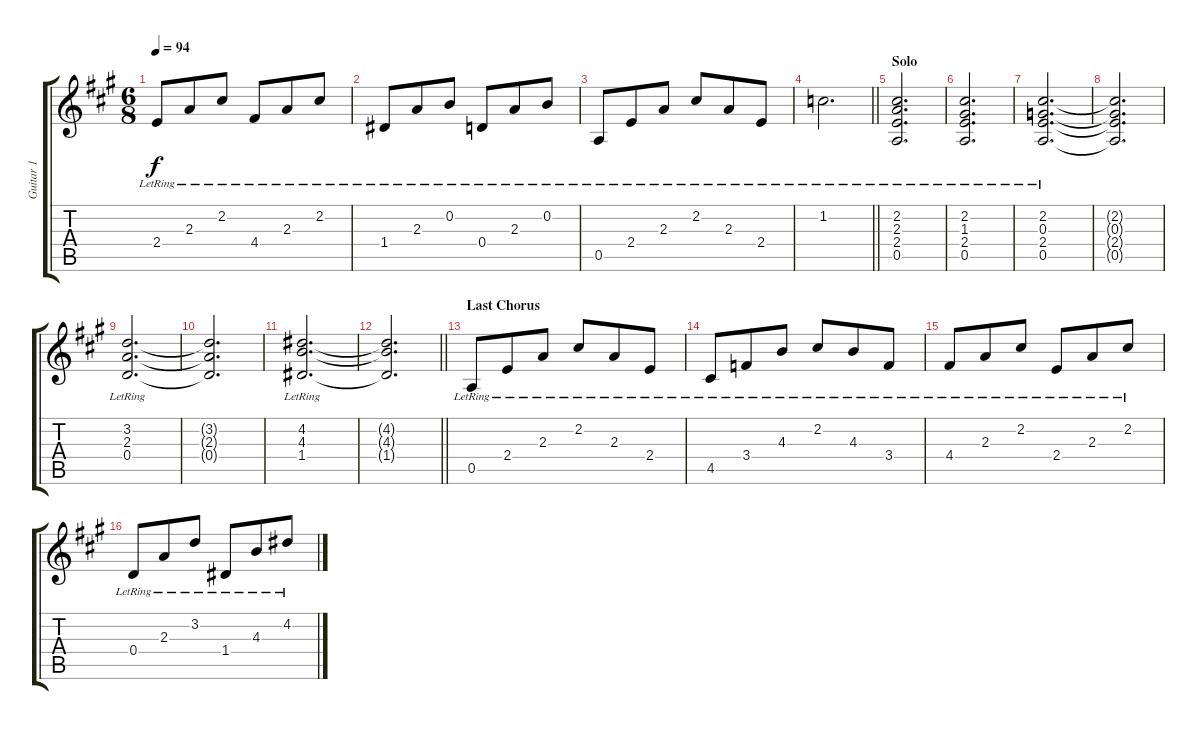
\track ("Guitar 1" "Guitar 1") {instrument electricguitarclean}
\staff {score tabs}
\tuning (E4 B3 G3 D3 A2 E2) {hide}
\ts (6 8)
\tempo 94
\clef g2
\ks a
2.4{lr}.8{dy f} 2.3{lr}.8 2.2{lr}.8 4.4{lr}.8 2.3{lr}.8 2.2{lr}.8 |
1.4{lr}.8 2.3{lr}.8 0.2{lr}.8 0.4{lr}.8 2.3{lr}.8 0.2{lr}.8 |
0.5{lr}.8 2.4{lr}.8 2.3{lr}.8 2.2{lr}.8 2.3{lr}.8 2.4{lr}.8 |
\barLineRight lightlight
1.2{lr}.2{d} |
\section ("" "Solo")
(2.2{lr} 2.3{lr} 2.4{lr} 0.5{lr}).2{d} |
(2.2{lr} 1.3{lr} 2.4{lr} 0.5{lr}).2{d} |
(2.2{lr} 0.3{lr} 2.4{lr} 0.5{lr}).2{d} |
(2.2{t} 0.3{t} 2.4{t} 0.5{t}).2{d} |
(3.2{lr} 2.3{lr} 0.4{lr}).2{d} |
(3.2{t} 2.3{t} 0.4{t}).2{d} |
(4.2{lr} 4.3{lr} 1.4{lr}).2{d} |
\barLineRight lightlight
(4.2{t} 4.3{t} 1.4{t}).2{d} |
\section ("" "Last Chorus")
0.5{lr}.8 2.4{lr}.8 2.3{lr}.8 2.2{lr}.8 2.3{lr}.8 2.4{lr}.8 |
4.5{lr}.8 3.4{lr}.8 4.3{lr}.8 2.2{lr}.8 4.3{lr}.8 3.4{lr}.8 |
4.4{lr}.8 2.3{lr}.8 2.2{lr}.8 2.4{lr}.8 2.3{lr}.8 2.2{lr}.8 |
0.4{lr}.8 2.3{lr}.8 3.2{lr}.8 1.4{lr}.8 4.3{lr}.8 4.2{lr}.8
